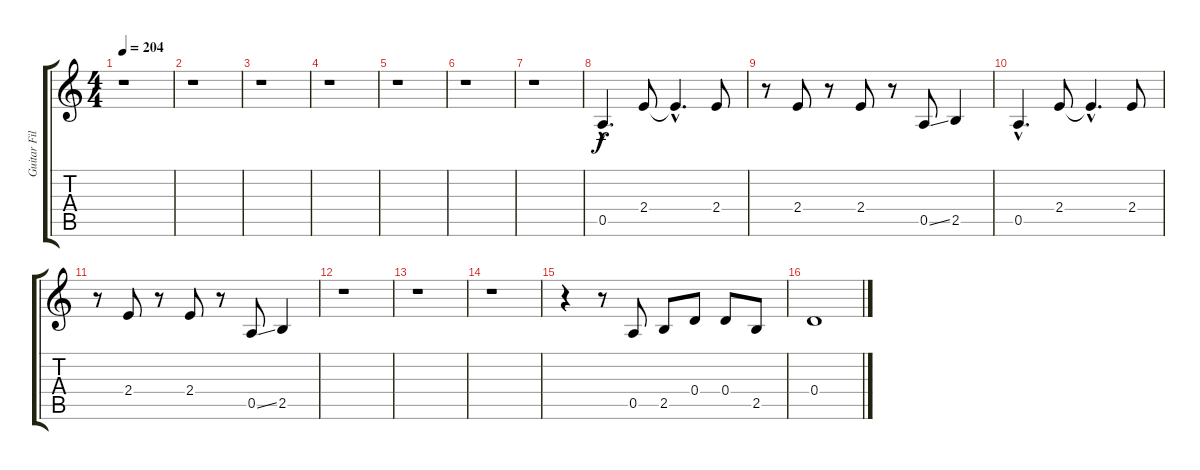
\track ("Guitar Fills" "Guitar Fil") {instrument distortionguitar}
\staff {score tabs}
\tuning (E4 B3 G3 D3 A2 E2) {hide}
\ts (4 4)
\tempo 204
\clef g2
\ks c
r.1{dy f} |
r.1 |
r.1 |
r.1 |
r.1 |
r.1 |
r.1 |
0.5{hac}.4{d} 2.4.8 2.4{hac t}.4{d} 2.4.8 |
r.8 2.4.8 r.8 2.4.8 r.8 0.5{ss}.8 2.5.4 |
0.5{hac}.4{d} 2.4.8 2.4{hac t}.4{d} 2.4.8 |
r.8 2.4.8 r.8 2.4.8 r.8 0.5{ss}.8 2.5.4 |
r.1 |
r.1 |
r.1 |
r.4 r.8 0.5.8 2.5.8 0.4.8 0.4.8 2.5.8 |
0.4.1
